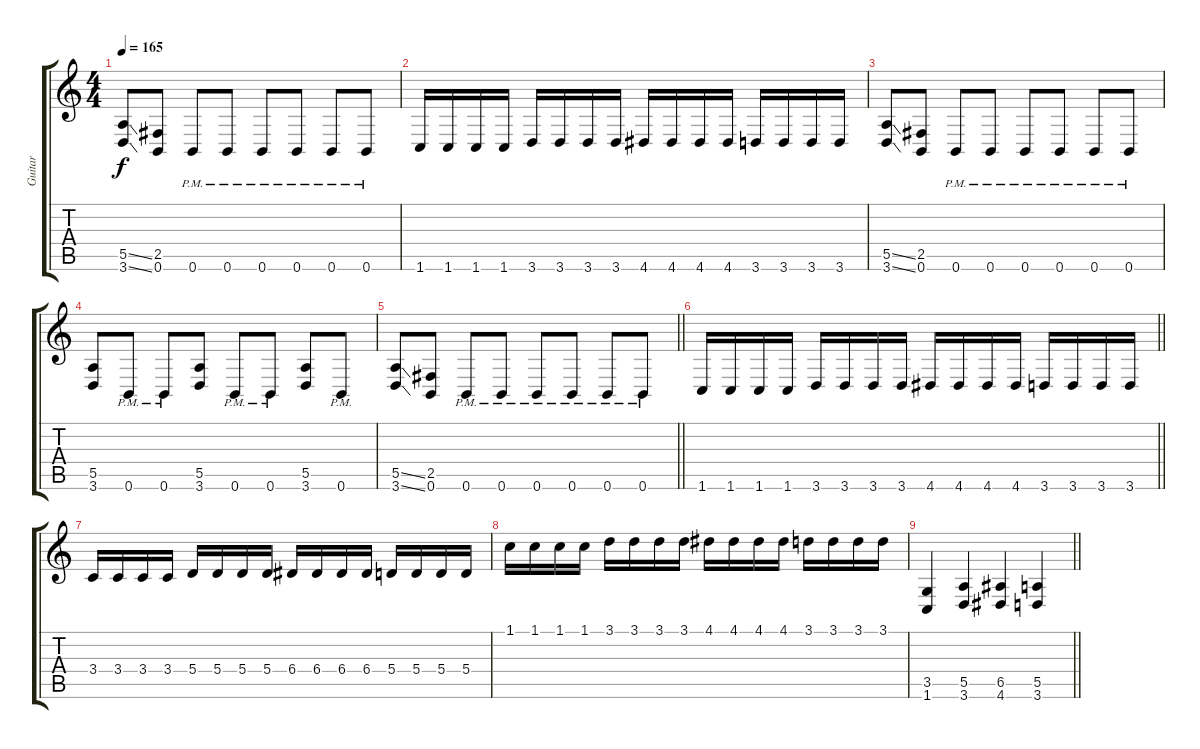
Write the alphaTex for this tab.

\track ("Guitar" "Guitar") {instrument distortionguitar}
\staff {score tabs}
\tuning (B3 Gb3 D3 A2 E2 B1) {hide}
\ts (4 4)
\tempo 165
\clef g2
\ks c
(5.5{ss} 3.6{ss}).8{dy f} (2.5 0.6).8 0.6{pm}.8 0.6{pm}.8 0.6{pm}.8 0.6{pm}.8 0.6{pm}.8 0.6{pm}.8 |
1.6.16 1.6.16 1.6.16 1.6.16 3.6.16 3.6.16 3.6.16 3.6.16 4.6.16 4.6.16 4.6.16 4.6.16 3.6.16 3.6.16 3.6.16 3.6.16 |
(5.5{ss} 3.6{ss}).8 (2.5 0.6).8 0.6{pm}.8 0.6{pm}.8 0.6{pm}.8 0.6{pm}.8 0.6{pm}.8 0.6{pm}.8 |
(5.5 3.6).8 0.6{pm}.8 0.6{pm}.8 (5.5 3.6).8 0.6{pm}.8 0.6{pm}.8 (5.5 3.6).8 0.6{pm}.8 |
\barLineRight lightlight
(5.5{ss} 3.6{ss}).8 (2.5 0.6).8 0.6{pm}.8 0.6{pm}.8 0.6{pm}.8 0.6{pm}.8 0.6{pm}.8 0.6{pm}.8 |
\barLineRight lightlight
1.6.16 1.6.16 1.6.16 1.6.16 3.6.16 3.6.16 3.6.16 3.6.16 4.6.16 4.6.16 4.6.16 4.6.16 3.6.16 3.6.16 3.6.16 3.6.16 |
3.4.16 3.4.16 3.4.16 3.4.16 5.4.16 5.4.16 5.4.16 5.4.16 6.4.16 6.4.16 6.4.16 6.4.16 5.4.16 5.4.16 5.4.16 5.4.16 |
1.1.16 1.1.16 1.1.16 1.1.16 3.1.16 3.1.16 3.1.16 3.1.16 4.1.16 4.1.16 4.1.16 4.1.16 3.1.16 3.1.16 3.1.16 3.1.16 |
\barLineRight lightlight
(3.5 1.6).4 (5.5 3.6).4 (6.5 4.6).4 (5.5 3.6).4
